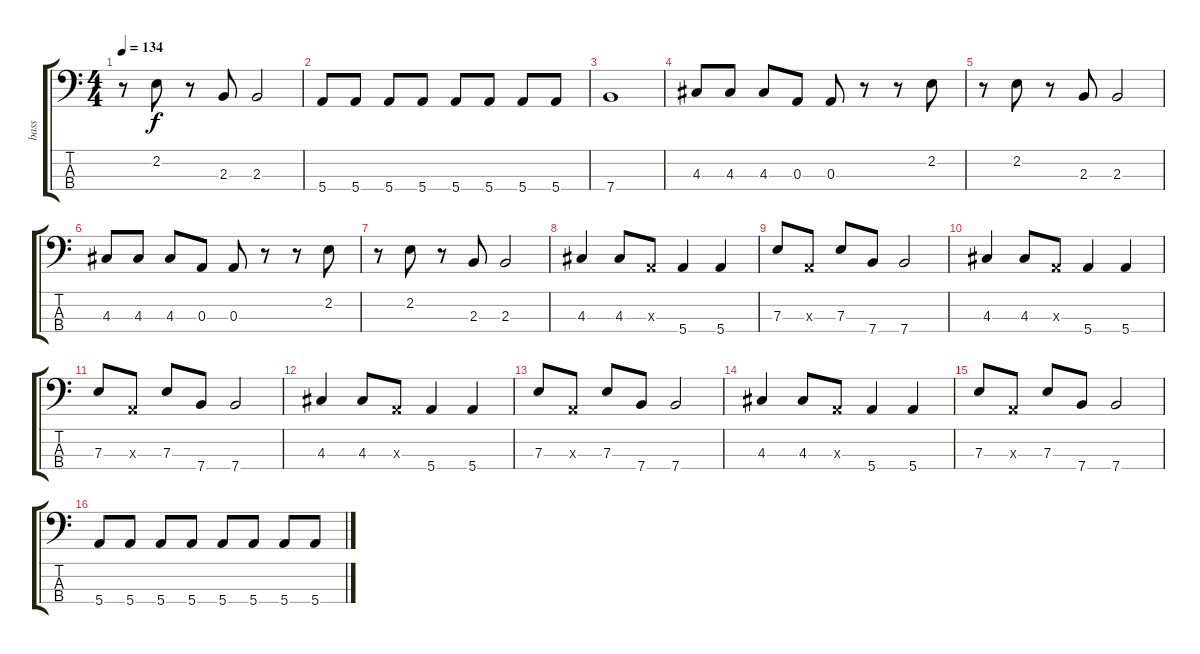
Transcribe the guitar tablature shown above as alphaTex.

\track ("bass" "bass") {instrument electricbassfinger}
\staff {score tabs}
\tuning (G2 D2 A1 E1) {hide}
\ts (4 4)
\tempo 134
\clef f4
\ks c
r.8{dy f} 2.2.8 r.8 2.3.8 2.3.2 |
5.4.8 5.4.8 5.4.8 5.4.8 5.4.8 5.4.8 5.4.8 5.4.8 |
7.4.1 |
4.3.8 4.3.8 4.3.8 0.3.8 0.3.8 r.8 r.8 2.2.8 |
r.8 2.2.8 r.8 2.3.8 2.3.2 |
4.3.8 4.3.8 4.3.8 0.3.8 0.3.8 r.8 r.8 2.2.8 |
r.8 2.2.8 r.8 2.3.8 2.3.2 |
4.3.4 4.3.8 0.3{x}.8 5.4.4 5.4.4 |
7.3.8 0.3{x}.8 7.3.8 7.4.8 7.4.2 |
4.3.4 4.3.8 0.3{x}.8 5.4.4 5.4.4 |
7.3.8 0.3{x}.8 7.3.8 7.4.8 7.4.2 |
4.3.4 4.3.8 0.3{x}.8 5.4.4 5.4.4 |
7.3.8 0.3{x}.8 7.3.8 7.4.8 7.4.2 |
4.3.4 4.3.8 0.3{x}.8 5.4.4 5.4.4 |
7.3.8 0.3{x}.8 7.3.8 7.4.8 7.4.2 |
5.4.8 5.4.8 5.4.8 5.4.8 5.4.8 5.4.8 5.4.8 5.4.8
